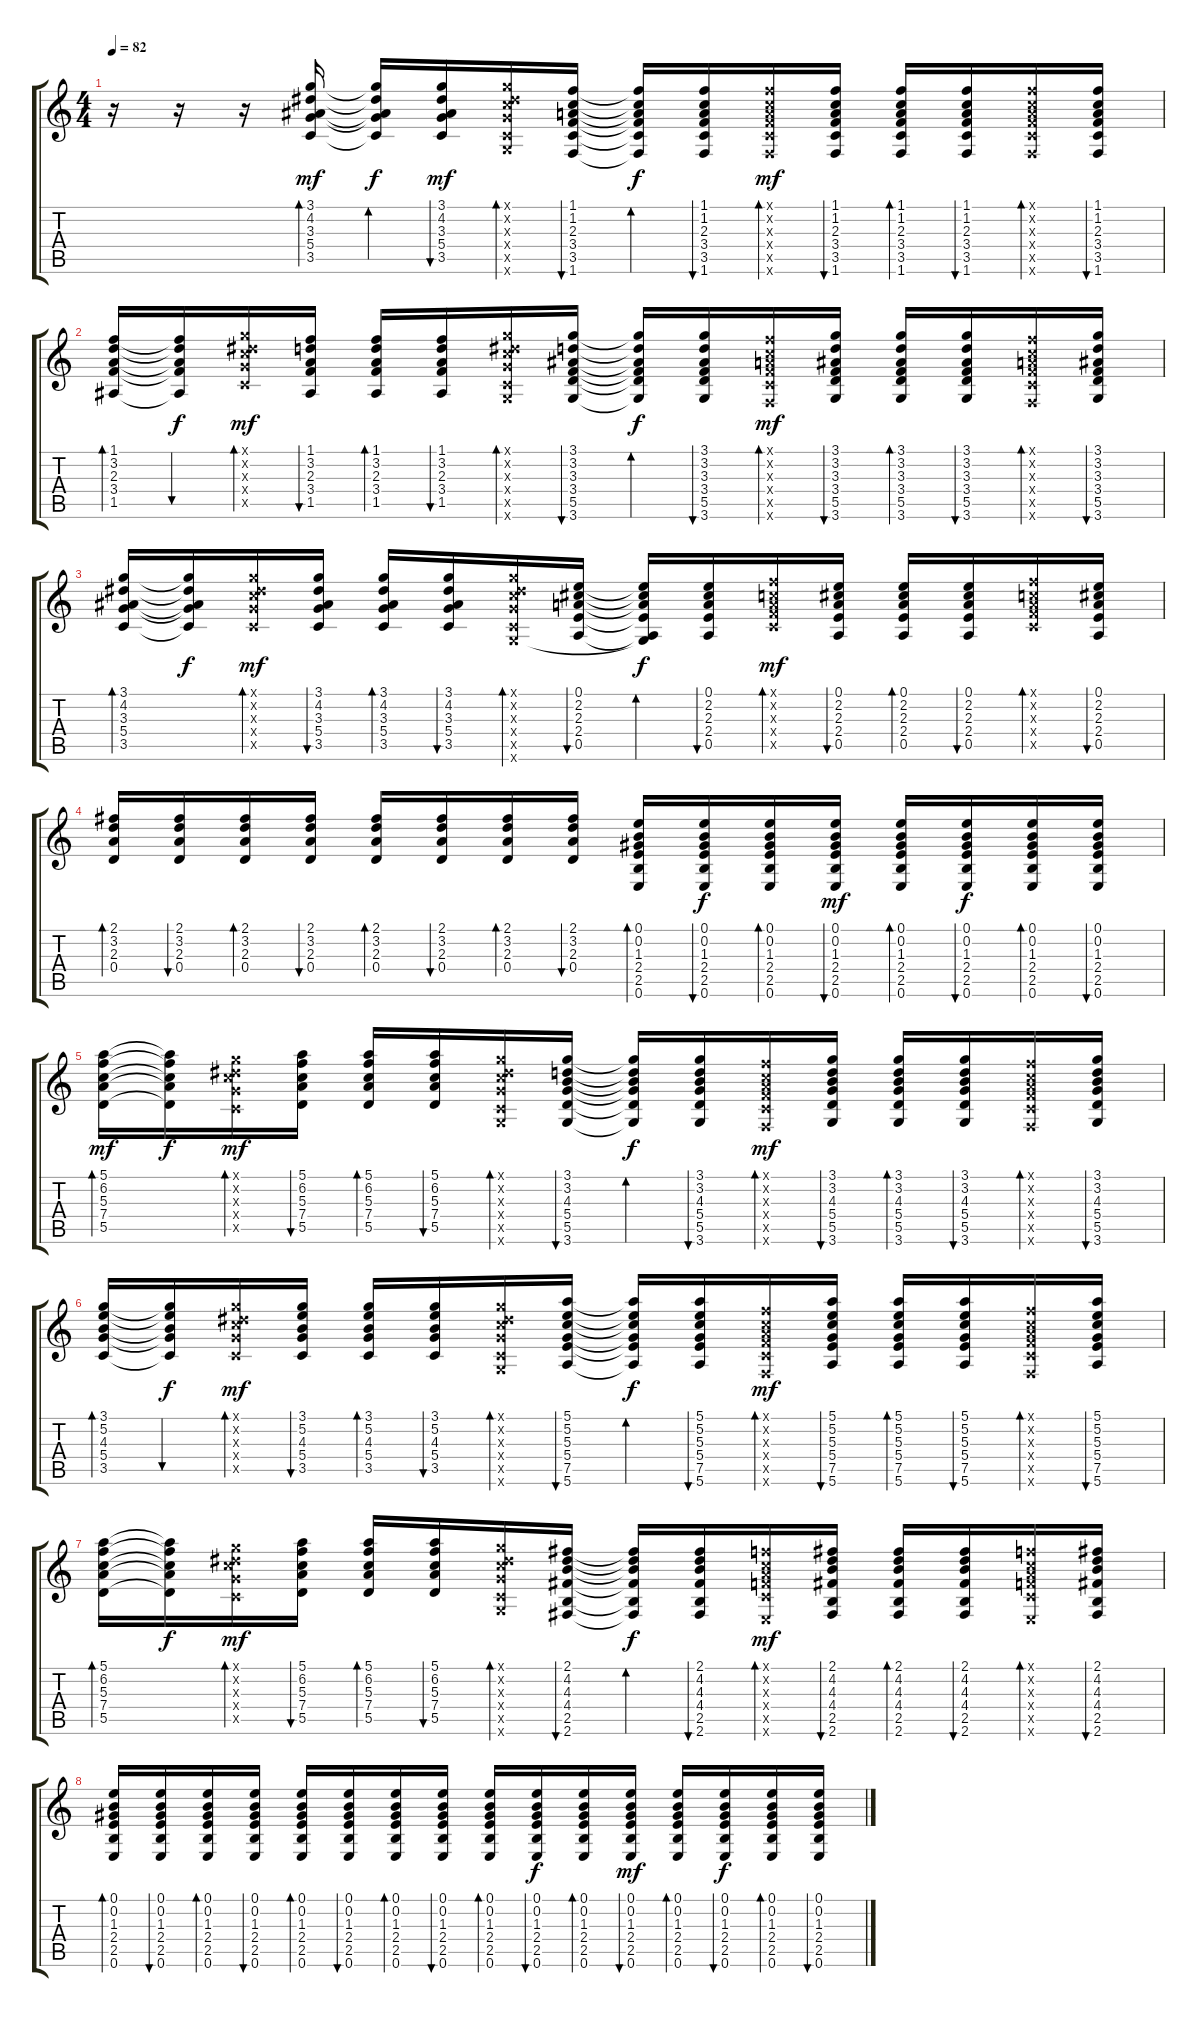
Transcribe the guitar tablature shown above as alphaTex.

\track "" {instrument acousticguitarsteel}
\staff {score tabs}
\tuning (E4 B3 G3 D3 A2 E2) {hide}
\ts (4 4)
\tempo 82
\clef g2
\ks c
r.16{dy f} r.16 r.16 (3.1 4.2 3.3 5.4 3.5).16{bd 30 dy mf} (3.1{t} 4.2{t} 3.3{t} 5.4{t} 3.5{t}).16{bd 30 dy f} (3.1 4.2 3.3 5.4 3.5).16{bu 30 dy mf} (3.1{x} 4.2{x} 5.3{x} 5.4{x} 3.5{x} 3.6{x}).16{bd 30} (1.1 1.2 2.3 3.4 3.5 1.6).16{bu 30} (1.1{t} 1.2{t} 2.3{t} 3.4{t} 3.5{t} 1.6{t}).16{bd 30 dy f} (1.1 1.2 2.3 3.4 3.5 1.6).16{bu 30} (1.1{x} 1.2{x} 2.3{x} 3.4{x} 3.5{x} 1.6{x}).16{bd 30 dy mf} (1.1 1.2 2.3 3.4 3.5 1.6).16{bu 30} (1.1 1.2 2.3 3.4 3.5 1.6).16{bd 30} (1.1 1.2 2.3 3.4 3.5 1.6).16{bu 30} (1.1{x} 1.2{x} 2.3{x} 3.4{x} 3.5{x} 1.6{x}).16{bd 30} (1.1 1.2 2.3 3.4 3.5 1.6).16{bu 30} |
(1.1 3.2 2.3 3.4 1.5).16{bd 30} (1.1{t} 3.2{t} 2.3{t} 3.4{t} 1.5{t}).16{bu 30 dy f} (3.1{x} 4.2{x} 5.3{x} 5.4{x} 3.5{x}).16{bd 30 dy mf} (1.1 3.2 2.3 3.4 1.5).16{bu 30} (1.1 3.2 2.3 3.4 1.5).16{bd 30} (1.1 3.2 2.3 3.4 1.5).16{bu 30} (3.1{x} 4.2{x} 5.3{x} 5.4{x} 3.5{x} 3.6{x}).16{bd 30} (3.1 3.2 3.3 3.4 5.5 3.6).16{bu 30} (3.1{t} 3.2{t} 3.3{t} 3.4{t} 5.5{t} 3.6{t}).16{bd 30 dy f} (3.1 3.2 3.3 3.4 5.5 3.6).16{bu 30} (1.1{x} 1.2{x} 2.3{x} 3.4{x} 3.5{x} 1.6{x}).16{bd 30 dy mf} (3.1 3.2 3.3 3.4 5.5 3.6).16{bu 30} (3.1 3.2 3.3 3.4 5.5 3.6).16{bd 30} (3.1 3.2 3.3 3.4 5.5 3.6).16{bu 30} (1.1{x} 1.2{x} 2.3{x} 3.4{x} 3.5{x} 1.6{x}).16{bd 30} (3.1 3.2 3.3 3.4 5.5 3.6).16{bu 30} |
(3.1 4.2 3.3 5.4 3.5).16{bd 30} (3.1{t} 4.2{t} 3.3{t} 5.4{t} 3.5{t}).16{dy f} (3.1{x} 4.2{x} 5.3{x} 5.4{x} 3.5{x}).16{bd 30 dy mf} (3.1 4.2 3.3 5.4 3.5).16{bu 30} (3.1 4.2 3.3 5.4 3.5).16{bd 30} (3.1 4.2 3.3 5.4 3.5).16{bu 30} (3.1{x} 4.2{x} 5.3{x} 5.4{x} 3.5{x} 3.6{x}).16{bd 30} (0.1 2.2 2.3 2.4 0.5).16{bu 30} (0.1{t} 2.2{t} 2.3{t} 2.4{t} 0.5{t} 3.6{t}).16{bd 30 dy f} (0.1 2.2 2.3 2.4 0.5).16{bu 30} (1.1{x} 1.2{x} 2.3{x} 3.4{x} 3.5{x}).16{bd 30 dy mf} (0.1 2.2 2.3 2.4 0.5).16{bu 30} (0.1 2.2 2.3 2.4 0.5).16{bd 30} (0.1 2.2 2.3 2.4 0.5).16{bu 30} (1.1{x} 1.2{x} 2.3{x} 3.4{x} 3.5{x}).16{bd 30} (0.1 2.2 2.3 2.4 0.5).16{bu 30} |
(2.1 3.2 2.3 0.4).16{bd 30} (2.1 3.2 2.3 0.4).16{bu 30} (2.1 3.2 2.3 0.4).16{bd 30} (2.1 3.2 2.3 0.4).16{bu 30} (2.1 3.2 2.3 0.4).16{bd 30} (2.1 3.2 2.3 0.4).16{bu 30} (2.1 3.2 2.3 0.4).16{bd 30} (2.1 3.2 2.3 0.4).16{bu 30} (0.1 0.2 1.3 2.4 2.5 0.6).16{bd 30} (0.1 0.2 1.3 2.4 2.5 0.6).16{bu 30 dy f} (0.1 0.2 1.3 2.4 2.5 0.6).16{bd 30} (0.1 0.2 1.3 2.4 2.5 0.6).16{bu 30 dy mf} (0.1 0.2 1.3 2.4 2.5 0.6).16{bd 30} (0.1 0.2 1.3 2.4 2.5 0.6).16{bu 30 dy f} (0.1 0.2 1.3 2.4 2.5 0.6).16{bd 30} (0.1 0.2 1.3 2.4 2.5 0.6).16{bu 30} |
(5.1 6.2 5.3 7.4 5.5).16{bd 30 dy mf} (5.1{t} 6.2{t} 5.3{t} 7.4{t} 5.5{t}).16{dy f} (3.1{x} 4.2{x} 5.3{x} 5.4{x} 3.5{x}).16{bd 30 dy mf} (5.1 6.2 5.3 7.4 5.5).16{bu 30} (5.1 6.2 5.3 7.4 5.5).16{bd 30} (5.1 6.2 5.3 7.4 5.5).16{bu 30} (3.1{x} 4.2{x} 5.3{x} 5.4{x} 3.5{x} 3.6{x}).16{bd 30} (3.1 3.2 4.3 5.4 5.5 3.6).16{bu 30} (3.1{t} 3.2{t} 4.3{t} 5.4{t} 5.5{t} 3.6{t}).16{bd 30 dy f} (3.1 3.2 4.3 5.4 5.5 3.6).16{bu 30} (1.1{x} 1.2{x} 2.3{x} 3.4{x} 3.5{x} 1.6{x}).16{bd 30 dy mf} (3.1 3.2 4.3 5.4 5.5 3.6).16{bu 30} (3.1 3.2 4.3 5.4 5.5 3.6).16{bd 30} (3.1 3.2 4.3 5.4 5.5 3.6).16{bu 30} (1.1{x} 1.2{x} 2.3{x} 3.4{x} 3.5{x} 1.6{x}).16{bd 30} (3.1 3.2 4.3 5.4 5.5 3.6).16{bu 30} |
(3.1 5.2 4.3 5.4 3.5).16{bd 30} (3.1{t} 5.2{t} 4.3{t} 5.4{t} 3.5{t}).16{bu 30 dy f} (3.1{x} 4.2{x} 5.3{x} 5.4{x} 3.5{x}).16{bd 30 dy mf} (3.1 5.2 4.3 5.4 3.5).16{bu 30} (3.1 5.2 4.3 5.4 3.5).16{bd 30} (3.1 5.2 4.3 5.4 3.5).16{bu 30} (3.1{x} 4.2{x} 5.3{x} 5.4{x} 3.5{x} 3.6{x}).16{bd 30} (5.1 5.2 5.3 5.4 7.5 5.6).16{bu 30} (5.1{t} 5.2{t} 5.3{t} 5.4{t} 7.5{t} 5.6{t}).16{bd 30 dy f} (5.1 5.2 5.3 5.4 7.5 5.6).16{bu 30} (1.1{x} 1.2{x} 2.3{x} 3.4{x} 3.5{x} 1.6{x}).16{bd 30 dy mf} (5.1 5.2 5.3 5.4 7.5 5.6).16{bu 30} (5.1 5.2 5.3 5.4 7.5 5.6).16{bd 30} (5.1 5.2 5.3 5.4 7.5 5.6).16{bu 30} (1.1{x} 1.2{x} 2.3{x} 3.4{x} 3.5{x} 1.6{x}).16{bd 30} (5.1 5.2 5.3 5.4 7.5 5.6).16{bu 30} |
(5.1 6.2 5.3 7.4 5.5).16{bd 30} (5.1{t} 6.2{t} 5.3{t} 7.4{t} 5.5{t}).16{dy f} (3.1{x} 4.2{x} 5.3{x} 5.4{x} 3.5{x}).16{bd 30 dy mf} (5.1 6.2 5.3 7.4 5.5).16{bu 30} (5.1 6.2 5.3 7.4 5.5).16{bd 30} (5.1 6.2 5.3 7.4 5.5).16{bu 30} (3.1{x} 4.2{x} 5.3{x} 5.4{x} 3.5{x} 3.6{x}).16{bd 30} (2.1 4.2 4.3 4.4 2.5 2.6).16{bu 30} (2.1{t} 4.2{t} 4.3{t} 4.4{t} 2.5{t} 2.6{t}).16{bd 30 dy f} (2.1 4.2 4.3 4.4 2.5 2.6).16{bu 30} (1.1{x} 1.2{x} 2.3{x} 3.4{x} 3.5{x} 0.6{x}).16{bd 30 dy mf} (2.1 4.2 4.3 4.4 2.5 2.6).16{bu 30} (2.1 4.2 4.3 4.4 2.5 2.6).16{bd 30} (2.1 4.2 4.3 4.4 2.5 2.6).16{bu 30} (1.1{x} 1.2{x} 2.3{x} 3.4{x} 3.5{x} 0.6{x}).16{bd 30} (2.1 4.2 4.3 4.4 2.5 2.6).16{bu 30} |
(0.1 0.2 1.3 2.4 2.5 0.6).16{bd 30} (0.1 0.2 1.3 2.4 2.5 0.6).16{bu 30} (0.1 0.2 1.3 2.4 2.5 0.6).16{bd 30} (0.1 0.2 1.3 2.4 2.5 0.6).16{bu 30} (0.1 0.2 1.3 2.4 2.5 0.6).16{bd 30} (0.1 0.2 1.3 2.4 2.5 0.6).16{bu 30} (0.1 0.2 1.3 2.4 2.5 0.6).16{bd 30} (0.1 0.2 1.3 2.4 2.5 0.6).16{bu 30} (0.1 0.2 1.3 2.4 2.5 0.6).16{bd 30} (0.1 0.2 1.3 2.4 2.5 0.6).16{bu 30 dy f} (0.1 0.2 1.3 2.4 2.5 0.6).16{bd 30} (0.1 0.2 1.3 2.4 2.5 0.6).16{bu 30 dy mf} (0.1 0.2 1.3 2.4 2.5 0.6).16{bd 30} (0.1 0.2 1.3 2.4 2.5 0.6).16{bu 30 dy f} (0.1 0.2 1.3 2.4 2.5 0.6).16{bd 30} (0.1 0.2 1.3 2.4 2.5 0.6).16{bu 30}
